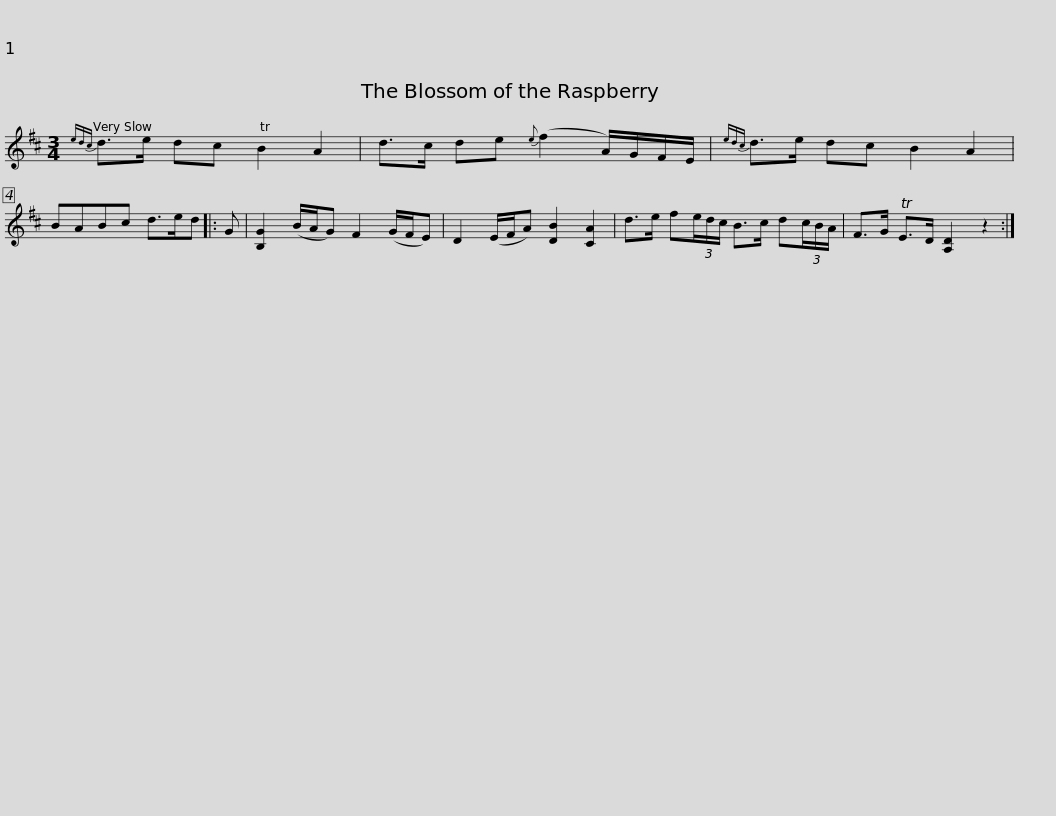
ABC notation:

X:1
L:1/8
M:3/4
I:linebreak $
K:D
V:1 treble
V:1
{edc} d>e dc TB2 A2 | d>c de{e} (f2 A/)G/F/E/ |{edc} d>e dc B2 A2 | BABc d>ed |: G | %5
 [B,G]2 (B/A/G) F2 (G/F/E) |$ D2 (E/F/A) [DB]2 [CA]2 | d>e f(3e/d/c/ B>c d(3c/B/A/ | F>G TE>D [A,D]2 z2 :| %9
